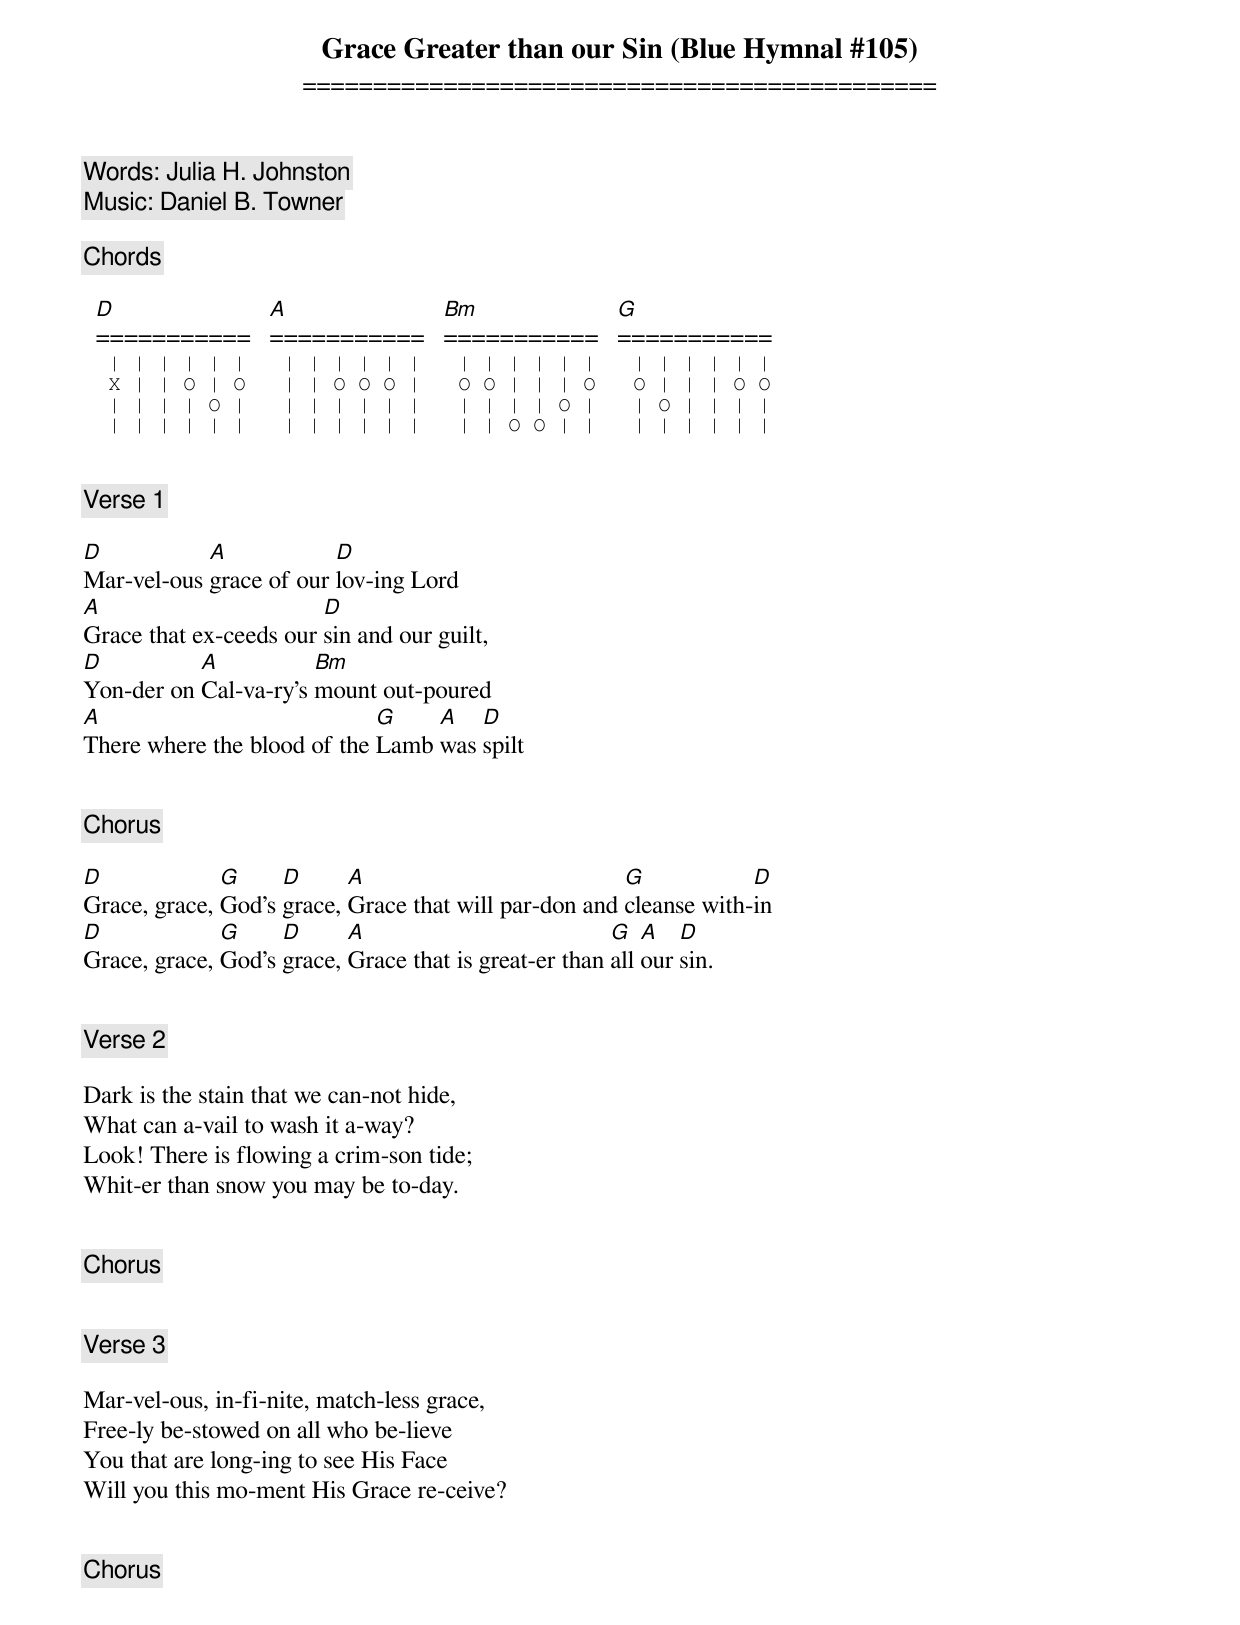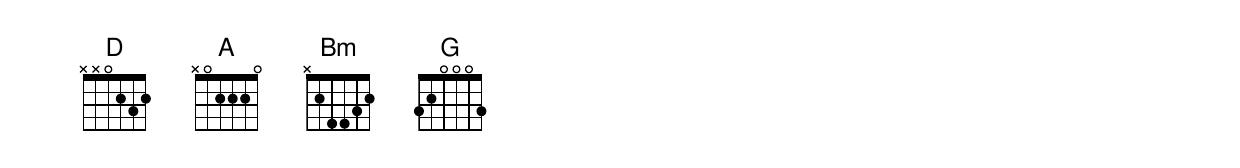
Grace Greater than our Sin (Blue Hymnal #105)
=============================================

Words: Julia H. Johnston
Music: Daniel B. Towner

[ Chords ]

  D             A             Bm            G
  ===========   ===========   ===========   ===========
  | | | | | |   | | | | | |   | | | | | |   | | | | | |
  X | | O | O   | | O O O |   O O | | | O   O | | | O O
  | | | | O |   | | | | | |   | | | | O |   | O | | | |
  | | | | | |   | | | | | |   | | O O | |   | | | | | |


[ Verse 1 ]

D           A            D
Mar-vel-ous grace of our lov-ing Lord
A                       D
Grace that ex-ceeds our sin and our guilt,
D          A           Bm
Yon-der on Cal-va-ry's mount out-poured
A                            G    A   D
There where the blood of the Lamb was spilt


[ Chorus ]

D             G     D      A                           G            D
Grace, grace, God's grace, Grace that will par-don and cleanse with-in
D             G     D      A                           G   A   D
Grace, grace, God's grace, Grace that is great-er than all our sin.


[ Verse 2 ]

Dark is the stain that we can-not hide,
What can a-vail to wash it a-way?
Look! There is flowing a crim-son tide;
Whit-er than snow you may be to-day.


[ Chorus ]


[ Verse 3 ]

Mar-vel-ous, in-fi-nite, match-less grace,
Free-ly be-stowed on all who be-lieve
You that are long-ing to see His Face
Will you this mo-ment His Grace re-ceive?


[ Chorus ]
